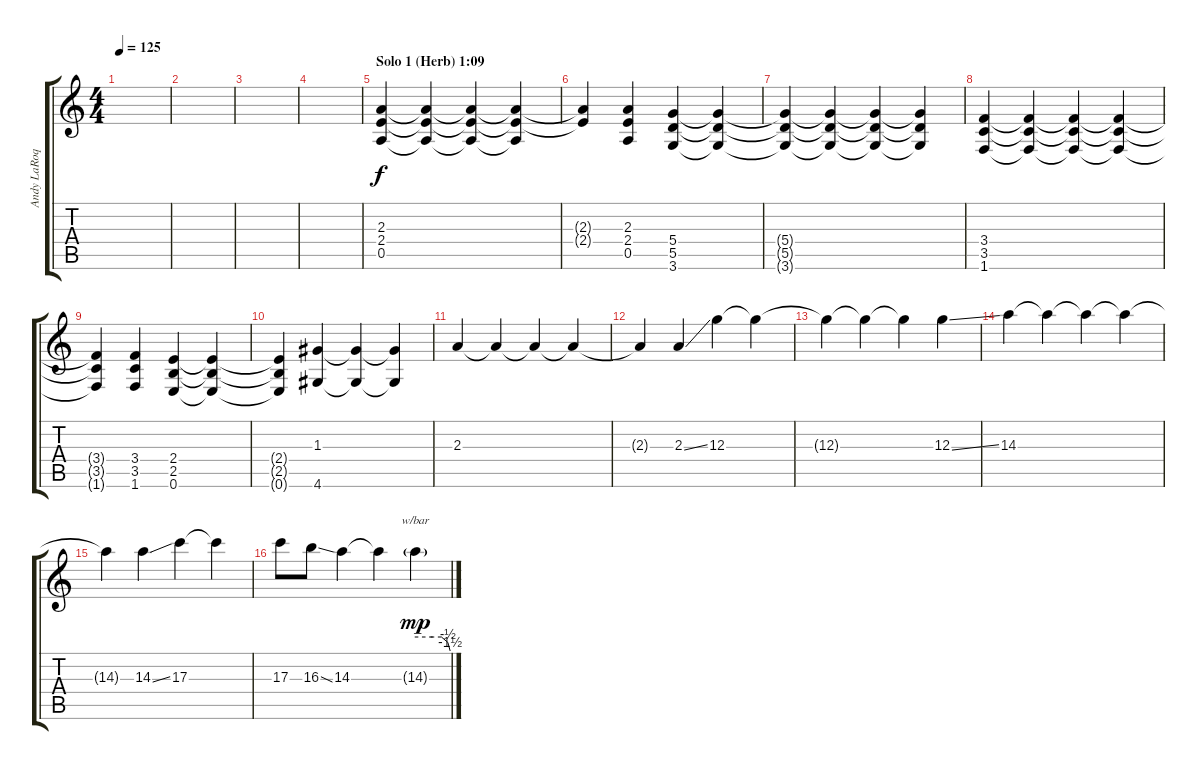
\track ("Andy LaRoque (Guitar)" "Andy LaRoq") {instrument distortionguitar}
\staff {score tabs}
\tuning (E4 B3 G3 D3 A2 E2) {hide}
\ts (4 4)
\tempo 125
\clef g2
\ks c
|
|
|
|
\section ("" "Solo 1 (Herb) 1:09")
(2.3 2.4 0.5).4 (2.3{t} 2.4{t} 0.5{t}).4 (2.3{t} 2.4{t} 0.5{t}).4 (2.3{t} 2.4{t} 0.5{t}).4 |
(2.3{t} 2.4{t}).4 (2.3 2.4 0.5).4 (5.4 5.5 3.6).4 (5.4{t} 5.5{t} 3.6{t}).4 |
(5.4{t} 5.5{t} 3.6{t}).4 (5.4{t} 5.5{t} 3.6{t}).4 (5.4{t} 5.5{t} 3.6{t}).4 (5.4{t} 5.5{t} 3.6{t}).4 |
(3.4 3.5 1.6).4 (3.4{t} 3.5{t} 1.6{t}).4 (3.4{t} 3.5{t} 1.6{t}).4 (3.4{t} 3.5{t} 1.6{t}).4 |
(3.4{t} 3.5{t} 1.6{t}).4 (3.4 3.5 1.6).4 (2.4 2.5 0.6).4 (2.4{t} 2.5{t} 0.6{t}).4 |
(2.4{t} 2.5{t} 0.6{t}).4 (1.3 4.6).4 (1.3{t} 4.6{t}).4 (1.3{t} 4.6{t}).4 |
2.3.4 2.3{t}.4 2.3{t}.4 2.3{t}.4 |
2.3{t}.4 2.3{ss}.4 12.3.4 12.3{t}.4 |
12.3{t}.4 12.3{t}.4 12.3{t}.4 12.3{ss}.4 |
14.3.4 14.3{t}.4 14.3{t}.4 14.3{t}.4 |
14.3{t}.4 14.3{ss}.4 17.3.4 17.3{t}.4 |
17.3.8 16.3{ss}.8 14.3.4 14.3{t}.4 14.3{g}.4{tbe (custom default 0 0 30 0 45 0 56 -2 60 -6) dy mp}
